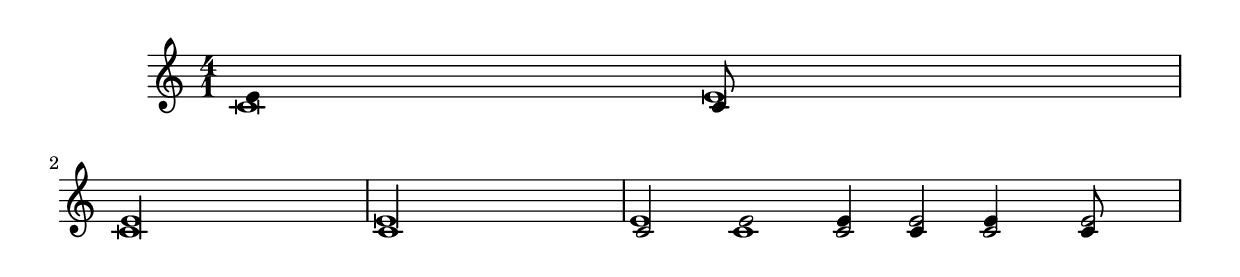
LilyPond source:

\version "2.13.59"

\header {

  texidoc = "
Combine several kinds of stems in parallel voices.
"

}

\new Voice { \time 4/1
	     << c'\breve e'8 >>
	     << c'8 e'\breve >> |
	     << c'\longa e'1 >> |
	     << c'1 e'\longa >> |
	     << c'2 e'1 >>
	     << c'1 e'2 >>
	     << c'2 e'4 >>
	     << c'4 e'2 >>
	     << c'2 e'8 >>
	     << c'8 e'2 >>
}
